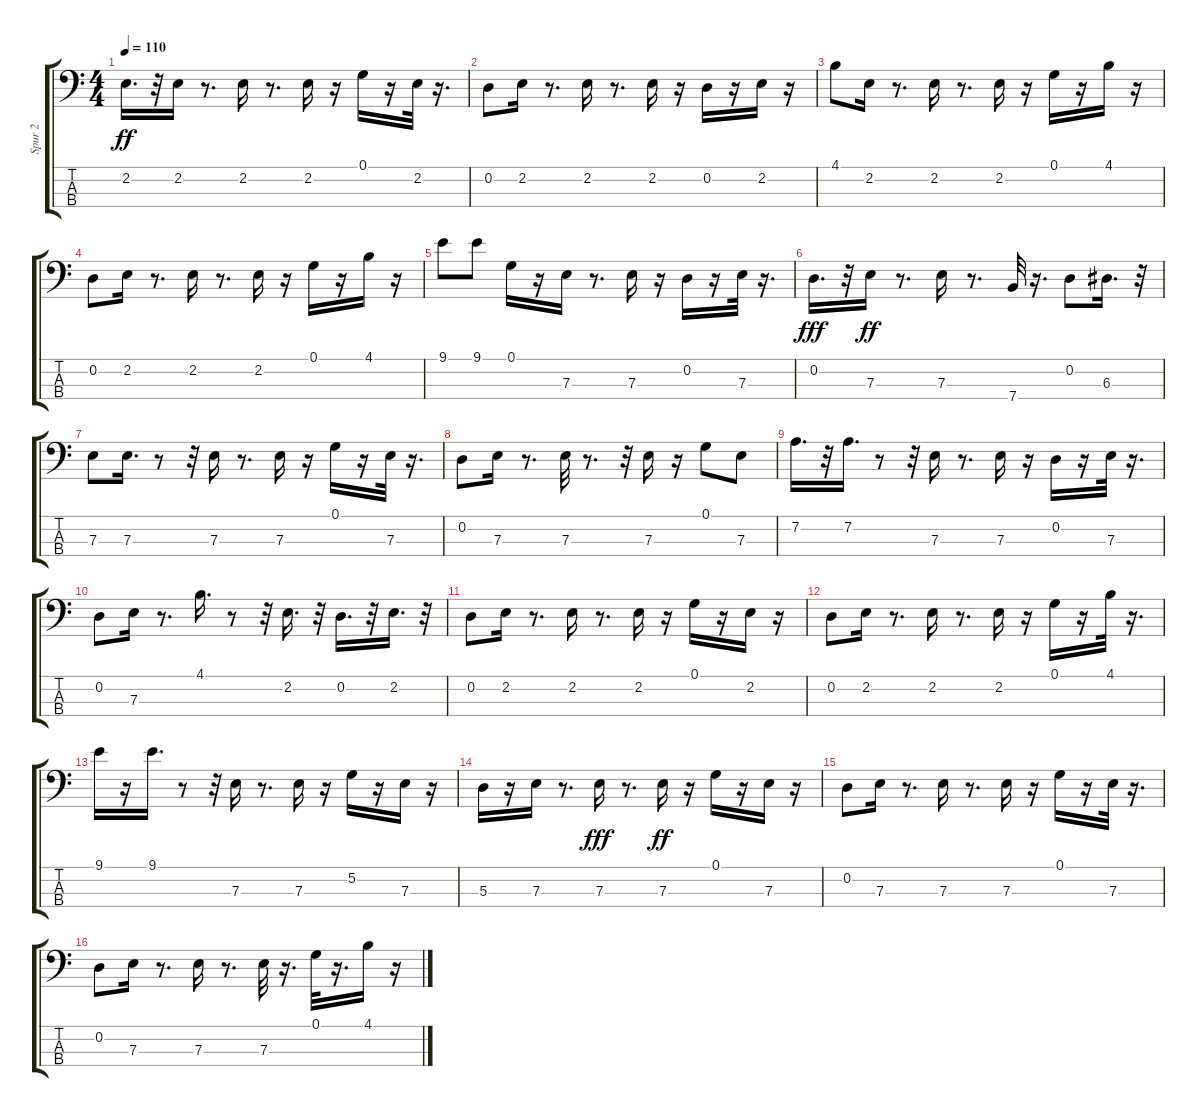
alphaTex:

\track ("Spur 2" "Spur 2") {instrument fretlessbass}
\staff {score tabs}
\tuning (G2 D2 A1 E1) {hide}
\ts (4 4)
\tempo 110
\clef f4
\ks c
2.2.16{d dy ff} r.32 2.2.16 r.8{d} 2.2.16 r.8{d} 2.2.16 r.16 0.1.16 r.16 2.2.32 r.16{d} |
0.2.8 2.2.16 r.8{d} 2.2.16 r.8{d} 2.2.16 r.16 0.2.16 r.16 2.2.16 r.16 |
4.1.8 2.2.16 r.8{d} 2.2.16 r.8{d} 2.2.16 r.16 0.1.16 r.16 4.1.16 r.16 |
0.2.8 2.2.16 r.8{d} 2.2.16 r.8{d} 2.2.16 r.16 0.1.16 r.16 4.1.16 r.16 |
9.1.8 9.1.8 0.1.16 r.16 7.3.16 r.8{d} 7.3.16 r.16 0.2.16 r.16 7.3.32 r.16{d} |
0.2.16{d dy fff} r.32 7.3.16{dy ff} r.8{d} 7.3.16 r.8{d} 7.4.32 r.16{d} 0.2.8 6.3.16{d} r.32 |
7.3.8 7.3.16{d} r.8 r.32 7.3.16 r.8{d} 7.3.16 r.16 0.1.16 r.16 7.3.32 r.16{d} |
0.2.8 7.3.16 r.8{d} 7.3.32 r.8{d} r.32 7.3.16 r.16 0.1.8 7.3.8 |
7.2.16{d} r.32 7.2.16{d} r.8 r.32 7.3.16 r.8{d} 7.3.16 r.16 0.2.16 r.16 7.3.32 r.16{d} |
0.2.8 7.3.16 r.8{d} 4.1.16{d} r.8 r.32 2.2.16{d} r.32 0.2.16{d} r.32 2.2.16{d} r.32 |
0.2.8 2.2.16 r.8{d} 2.2.16 r.8{d} 2.2.16 r.16 0.1.16 r.16 2.2.16 r.16 |
0.2.8 2.2.16 r.8{d} 2.2.16 r.8{d} 2.2.16 r.16 0.1.16 r.16 4.1.32 r.16{d} |
9.1.16 r.16 9.1.16{d} r.8 r.32 7.3.16 r.8{d} 7.3.16 r.16 5.2.16 r.16 7.3.16 r.16 |
5.3.16 r.16 7.3.16 r.8{d} 7.3.16{dy fff} r.8{d} 7.3.16{dy ff} r.16 0.1.16 r.16 7.3.16 r.16 |
0.2.8 7.3.16 r.8{d} 7.3.16 r.8{d} 7.3.16 r.16 0.1.16 r.16 7.3.32 r.16{d} |
0.2.8 7.3.16 r.8{d} 7.3.16 r.8{d} 7.3.32 r.16{d} 0.1.32 r.16{d} 4.1.16 r.16
